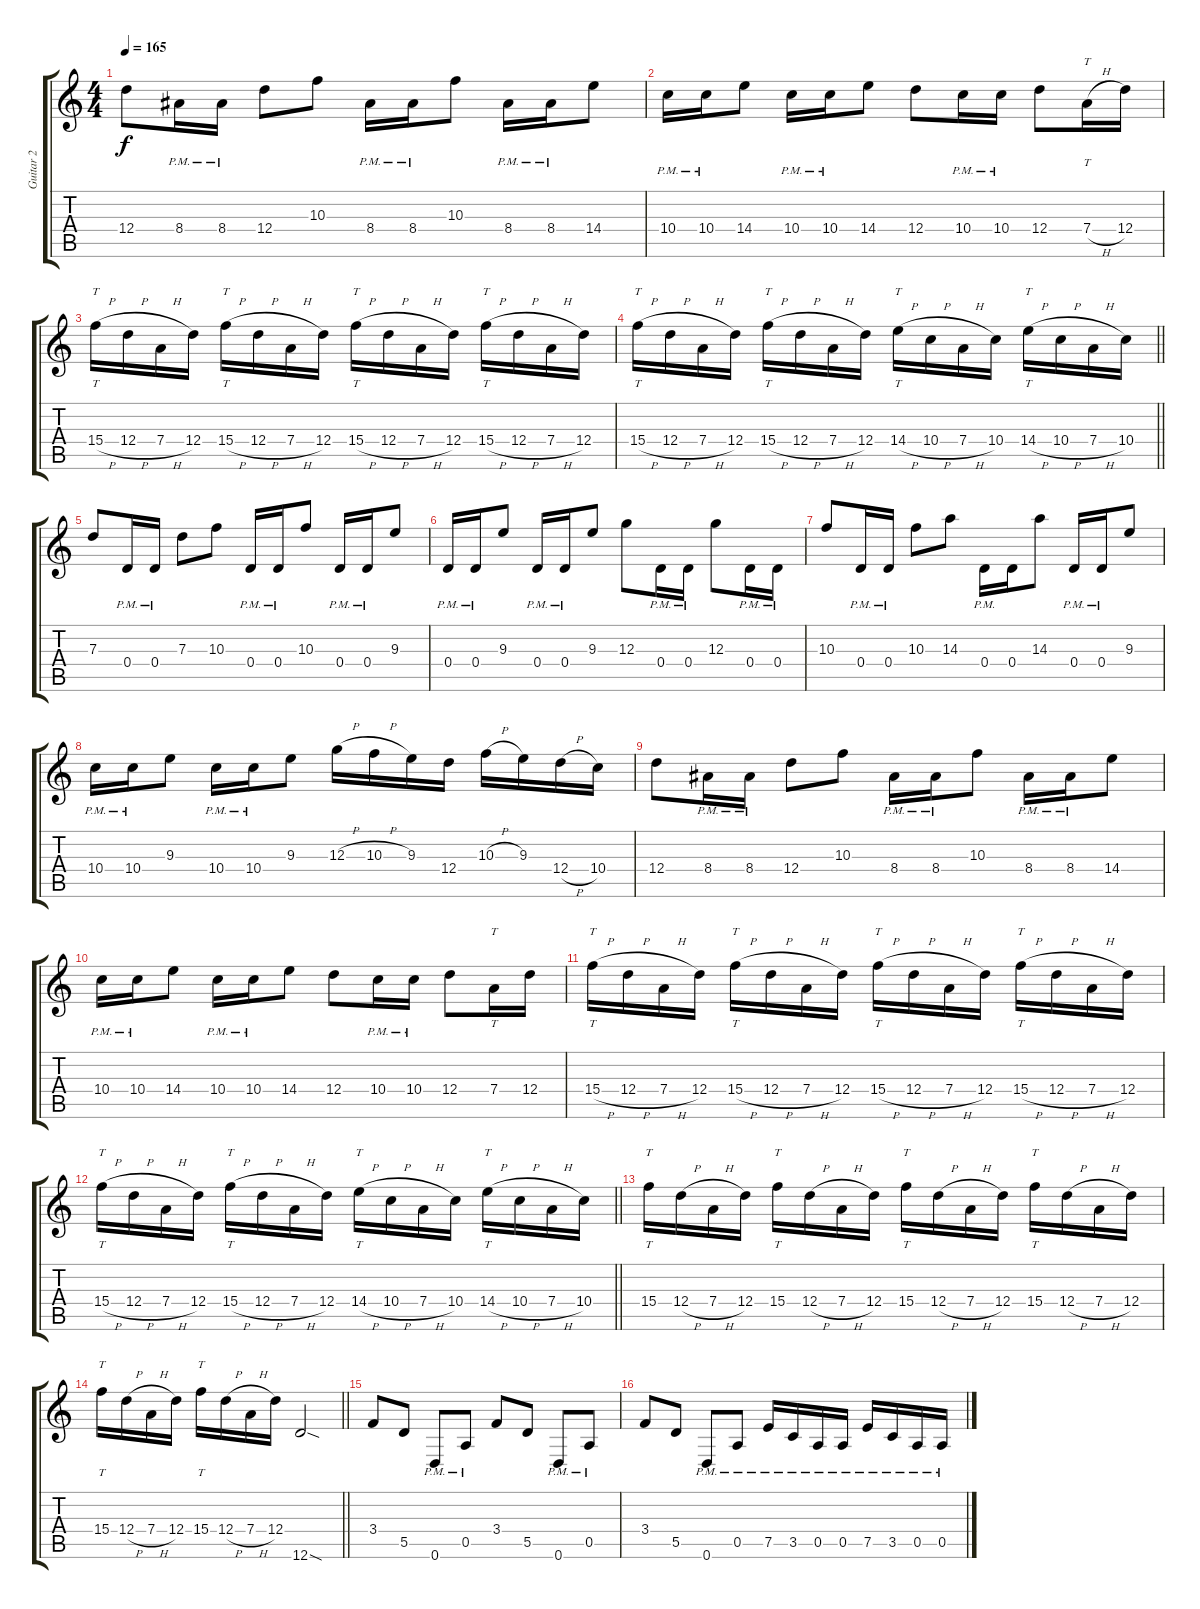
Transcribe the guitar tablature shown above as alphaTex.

\track ("Guitar 2" "Guitar 2") {instrument distortionguitar}
\staff {score tabs}
\tuning (E4 B3 G3 D3 A2 D2) {hide}
\ts (4 4)
\tempo 165
\clef g2
\ks c
12.4.8{dy f} 8.4{pm}.16 8.4{pm}.16 12.4.8 10.3.8 8.4{pm}.16 8.4{pm}.16 10.3.8 8.4{pm}.16 8.4{pm}.16 14.4.8 |
10.4{pm}.16 10.4{pm}.16 14.4.8 10.4{pm}.16 10.4{pm}.16 14.4.8 12.4.8 10.4{pm}.16 10.4{pm}.16 12.4.8 7.4{h}.16{tt} 12.4.16 |
15.4{h}.16{tt} 12.4{h}.16 7.4{h}.16 12.4.16 15.4{h}.16{tt} 12.4{h}.16 7.4{h}.16 12.4.16 15.4{h}.16{tt} 12.4{h}.16 7.4{h}.16 12.4.16 15.4{h}.16{tt} 12.4{h}.16 7.4{h}.16 12.4.16 |
\barLineRight lightlight
15.4{h}.16{tt} 12.4{h}.16 7.4{h}.16 12.4.16 15.4{h}.16{tt} 12.4{h}.16 7.4{h}.16 12.4.16 14.4{h}.16{tt} 10.4{h}.16 7.4{h}.16 10.4.16 14.4{h}.16{tt} 10.4{h}.16 7.4{h}.16 10.4.16 |
7.3.8 0.4{pm}.16 0.4{pm}.16 7.3.8 10.3.8 0.4{pm}.16 0.4{pm}.16 10.3.8 0.4{pm}.16 0.4{pm}.16 9.3.8 |
0.4{pm}.16 0.4{pm}.16 9.3.8 0.4{pm}.16 0.4{pm}.16 9.3.8 12.3.8 0.4{pm}.16 0.4{pm}.16 12.3.8 0.4{pm}.16 0.4{pm}.16 |
10.3.8 0.4{pm}.16 0.4{pm}.16 10.3.8 14.3.8 0.4{pm}.16 0.4.16 14.3.8 0.4{pm}.16 0.4{pm}.16 9.3.8 |
10.4{pm}.16 10.4{pm}.16 9.3.8 10.4{pm}.16 10.4{pm}.16 9.3.8 12.3{h}.16 10.3{h}.16 9.3.16 12.4.16 10.3{h}.16 9.3.16 12.4{h}.16 10.4.16 |
12.4.8 8.4{pm}.16 8.4{pm}.16 12.4.8 10.3.8 8.4{pm}.16 8.4{pm}.16 10.3.8 8.4{pm}.16 8.4{pm}.16 14.4.8 |
10.4{pm}.16 10.4{pm}.16 14.4.8 10.4{pm}.16 10.4{pm}.16 14.4.8 12.4.8 10.4{pm}.16 10.4{pm}.16 12.4.8 7.4.16{tt} 12.4.16 |
15.4{h}.16{tt} 12.4{h}.16 7.4{h}.16 12.4.16 15.4{h}.16{tt} 12.4{h}.16 7.4{h}.16 12.4.16 15.4{h}.16{tt} 12.4{h}.16 7.4{h}.16 12.4.16 15.4{h}.16{tt} 12.4{h}.16 7.4{h}.16 12.4.16 |
\barLineRight lightlight
15.4{h}.16{tt} 12.4{h}.16 7.4{h}.16 12.4.16 15.4{h}.16{tt} 12.4{h}.16 7.4{h}.16 12.4.16 14.4{h}.16{tt} 10.4{h}.16 7.4{h}.16 10.4.16 14.4{h}.16{tt} 10.4{h}.16 7.4{h}.16 10.4.16 |
15.4.16{tt} 12.4{h}.16 7.4{h}.16 12.4.16 15.4.16{tt} 12.4{h}.16 7.4{h}.16 12.4.16 15.4.16{tt} 12.4{h}.16 7.4{h}.16 12.4.16 15.4.16{tt} 12.4{h}.16 7.4{h}.16 12.4.16 |
\barLineRight lightlight
15.4.16{tt} 12.4{h}.16 7.4{h}.16 12.4.16 15.4.16{tt} 12.4{h}.16 7.4{h}.16 12.4.16 12.6{sod}.2 |
3.4.8{volume 12 balance 13} 5.5.8 0.6{pm}.8 0.5{pm}.8 3.4.8 5.5.8 0.6{pm}.8 0.5{pm}.8 |
3.4.8 5.5.8 0.6{pm}.8 0.5{pm}.8 7.5{pm}.16 3.5{pm}.16 0.5{pm}.16 0.5{pm}.16 7.5{pm}.16 3.5{pm}.16 0.5{pm}.16 0.5{pm}.16
